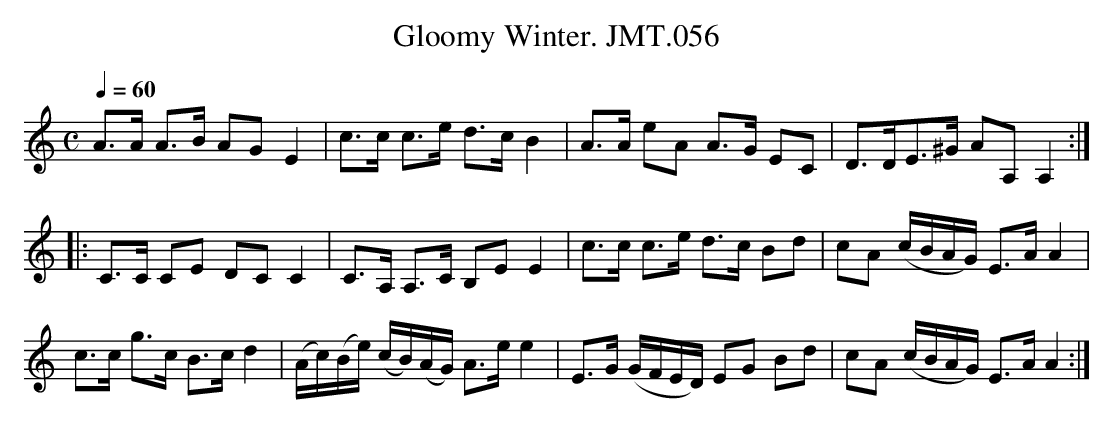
X:1
T:Gloomy Winter. JMT.056
M:C
L:1/8
Q:1/4=60
K:Am
A>A A>B AGE2|c>c c>e d>cB2|A>A eA A>G EC|D>DE>^G AA,A,2:|
|:C>C CE DC C2 |C>A, A,>C B,E E2|c>c c>e d>c Bd|cA (c/B/A/G/) E>AA2|
c>c g>c B>cd2|(A/c/)(B/e/) (c/B/)(A/G/) A>ee2|\
E>G (G/F/E/D/) EG Bd|cA (c/B/A/G/) E>AA2:|
